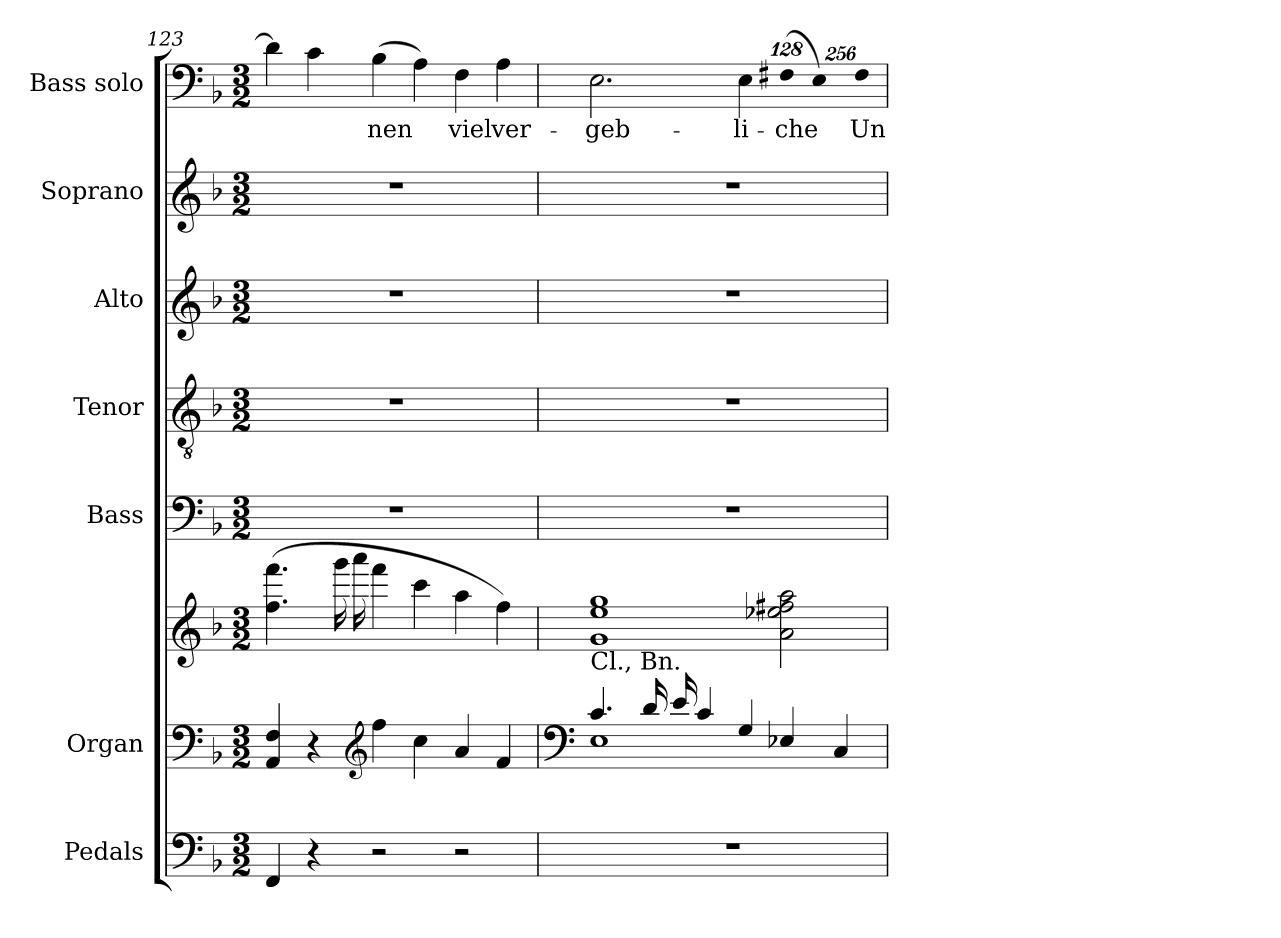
**kern	**kern	**kern	**kern	**kern	**kern	**kern	**kern	**text
*part7	*part6	*part6	*part5	*part4	*part3	*part2	*part1	*part1
*staff8	*staff7	*staff6	*staff5	*staff4	*staff3	*staff2	*staff1	*staff1
*I"Pedals	*I"Organ	*	*I"Bass	*I"Tenor	*I"Alto	*I"Soprano	*I"Bass solo	*
*I'Ped.	*I'Org.	*	*I'B.	*I'T.	*I'A.	*I'S.	*	*
*clefF4	*clefF4	*clefG2	*clefF4	*clefGv2	*clefG2	*clefG2	*clefF4	*
*	*	*	*	*ITrd7c12	*	*	*	*
*k[b-]	*k[b-]	*k[b-]	*k[b-]	*k[b-]	*k[b-]	*k[b-]	*k[b-]	*
*d:	*d:	*d:	*d:	*d:	*d:	*d:	*d:	*
*M3/2	*M3/2	*M3/2	*M3/2	*M3/2	*M3/2	*M3/2	*M3/2	*
=123	=123	=123	=123	=123	=123	=123	=123	=123
!	!	!	!LO:N:vis=1	!LO:N:vis=1	!LO:N:vis=1	!LO:N:vis=1	!	!
4FFi/	4AAi/ 4Fi	(4.ffi\ 4.fffi	1.r	1.r	1.r	1.r	4di\]	.
4r	4r	.	.	.	.	.	4ci\	.
.	.	16gggi\	.	.	.	.	.	.
.	.	16aaai\	.	.	.	.	.	.
*	*clefG2	*	*	*	*	*	*	*
!	!	!	!	!	!	!	!	!LO:LY:b:color=#000000
2r	4ffi\	4fffi\	.	.	.	.	(4B-i\	-nen
.	4cci\	4ccci\	.	.	.	.	4Ai\)	.
!	!	!	!	!	!	!	!	!LO:LY:b:color=#000000
2r	4ai/	4aai\	.	.	.	.	4Fi\	viel
!	!	!	!	!	!	!	!	!LO:LY:b:color=#000000
.	4fi/	4ffi\)	.	.	.	.	4Ai\	ver-
!!LO:LB:g=z
=124	=124	=124	=124	=124	=124	=124	=124	=124
*	*clefF4	*	*	*	*	*	*	*
!LO:N:vis=1	!	!	!LO:N:vis=1	!LO:N:vis=1	!LO:N:vis=1	!LO:N:vis=1	!	!
*	*^	*	*	*	*	*	*	*
!	!LO:TX:a:t=Cl., Bn.	!	!	!	!	!	!	!	!
!	!	!	!	!	!	!	!	!	!LO:LY:b:color=#000000
1.r	4.ci/	1Ei	1gi 1eei 1ggi	1.r	1.r	1.r	1.r	2.Ei\	-geb-
.	16di/	.	.	.	.	.	.	.	.
.	16ei/	.	.	.	.	.	.	.	.
.	4ci/	.	.	.	.	.	.	.	.
!	!	!	!	!	!	!	!	!	!LO:LY:b:color=#000000
.	4Gi/	.	.	.	.	.	.	4Ei\	-li-
*	*	*	*	*	*	*	*	*Xbrackettup	*
!	!	!	!	!	!	!	!	!LO:N:vis=4	!
!	!	!	!	!	!	!	!	!	!LO:LY:b:color=#000000
.	4E-Xi/	2ryy	2ai\ 2ee-Xi 2ff#Xi 2aai	.	.	.	.	(512%85F#Xi\	-che
!	!	!	!	!	!	!	!	!LO:N:vis=4	!
.	.	.	.	.	.	.	.	1024%171Ei\)	.
.	4Ci/	.	.	.	.	.	.	.	.
!	!	!	!	!	!	!	!	!LO:N:vis=4	!
!	!	!	!	!	!	!	!	!	!LO:LY:b:color=#000000
.	.	.	.	.	.	.	.	1024%171F#i\	Un-
*	*v	*v	*	*	*	*	*	*	*
=	=	=	=	=	=	=	=	=
*-	*-	*-	*-	*-	*-	*-	*-	*-
